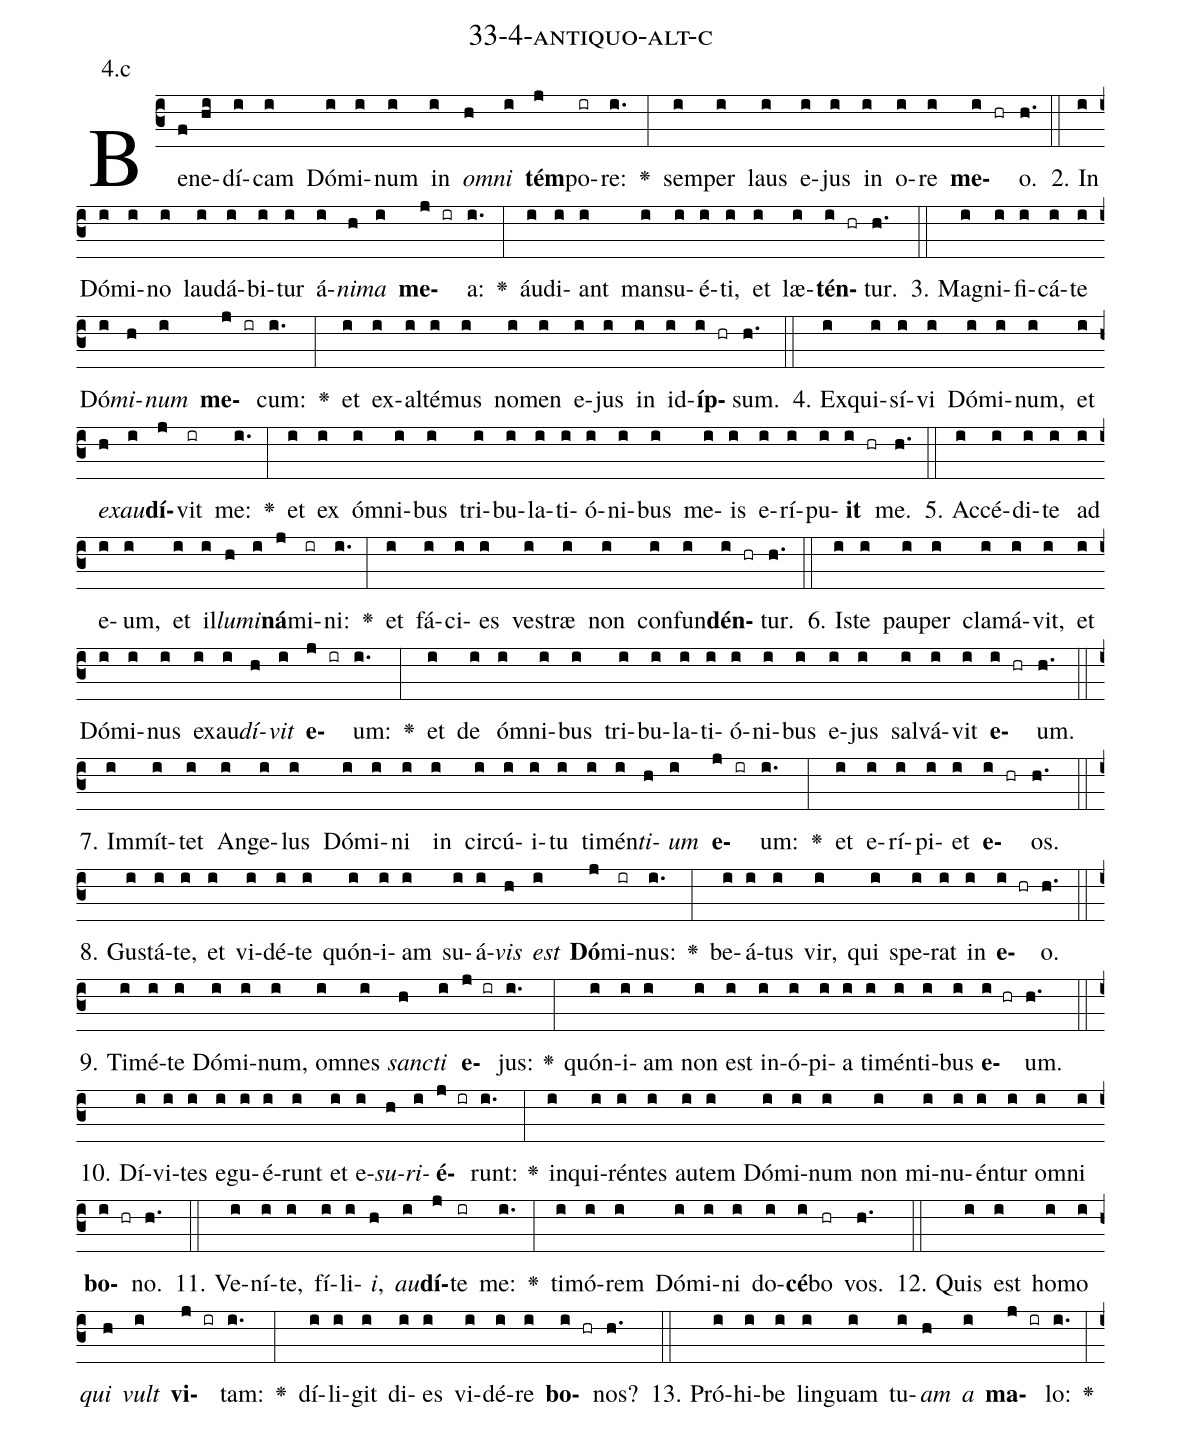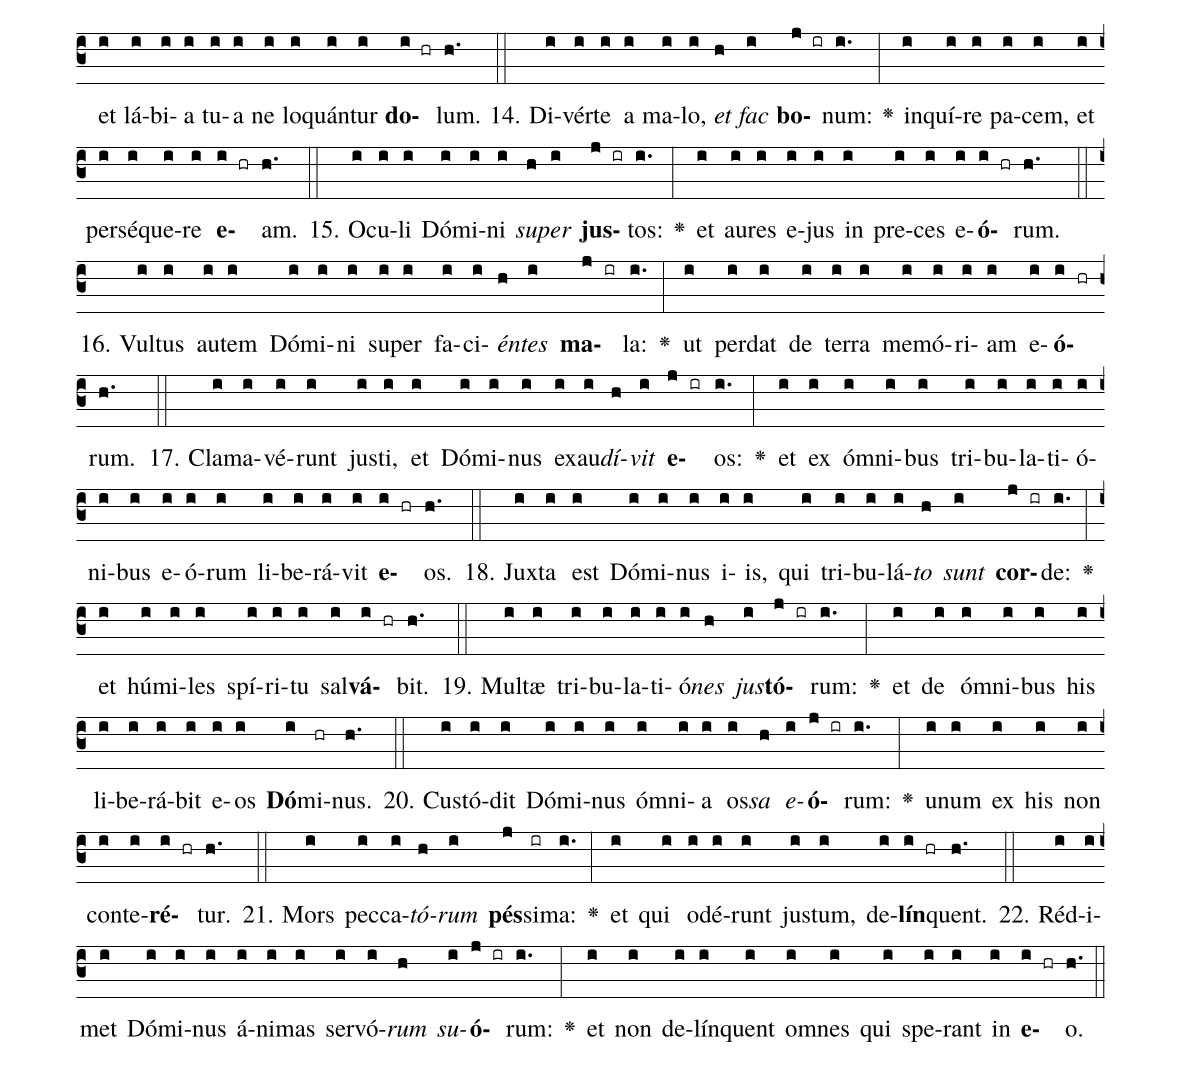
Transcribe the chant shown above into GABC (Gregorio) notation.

name: 33-4-antiquo-alt-c;
annotation: 4.c;
%%
(c3)Be(f)ne(hi)dí(i)cam(i) Dó(i)mi(i)num(i) in(i) <i>om</i>(h)<i>ni</i>(i) <b>tém</b>(j)po(ir)re:(i.) <v>\greheightstar</v>(:) sem(i)per(i) laus(i) e(i)jus(i) in(i) o(i)re(i) <b>me</b>(i hr)o.(h.) (::)
2. In(i) Dó(i)mi(i)no(i) lau(i)dá(i)bi(i)tur(i) á(i)<i>ni</i>(h)<i>ma</i>(i) <b>me</b>(j ir)a:(i.) <v>\greheightstar</v>(:) áu(i)di(i)ant(i) man(i)su(i)é(i)ti,(i) et(i) læ(i)<b>tén</b>(i hr)tur.(h.) (::)
3. Ma(i)gni(i)fi(i)cá(i)te(i) Dó(i)<i>mi</i>(h)<i>num</i>(i) <b>me</b>(j ir)cum:(i.) <v>\greheightstar</v>(:) et(i) ex(i)al(i)té(i)mus(i) no(i)men(i) e(i)jus(i) in(i) id(i)<b>íp</b>(i hr)sum.(h.) (::)
4. Ex(i)qui(i)sí(i)vi(i) Dó(i)mi(i)num,(i) et(i) <i>ex</i>(h)<i>au</i>(i)<b>dí</b>(j)vit(ir) me:(i.) <v>\greheightstar</v>(:) et(i) ex(i) óm(i)ni(i)bus(i) tri(i)bu(i)la(i)ti(i)ó(i)ni(i)bus(i) me(i)is(i) e(i)rí(i)pu(i)<b>it</b>(i hr) me.(h.) (::)
5. Ac(i)cé(i)di(i)te(i) ad(i) e(i)um,(i) et(i) il(i)<i>lu</i>(h)<i>mi</i>(i)<b>ná</b>(j)mi(ir)ni:(i.) <v>\greheightstar</v>(:) et(i) fá(i)ci(i)es(i) ves(i)træ(i) non(i) con(i)fun(i)<b>dén</b>(i hr)tur.(h.) (::)
6. Is(i)te(i) pau(i)per(i) cla(i)má(i)vit,(i) et(i) Dó(i)mi(i)nus(i) ex(i)au(i)<i>dí</i>(h)<i>vit</i>(i) <b>e</b>(j ir)um:(i.) <v>\greheightstar</v>(:) et(i) de(i) óm(i)ni(i)bus(i) tri(i)bu(i)la(i)ti(i)ó(i)ni(i)bus(i) e(i)jus(i) sal(i)vá(i)vit(i) <b>e</b>(i hr)um.(h.) (::)
7. Im(i)mít(i)tet(i) An(i)ge(i)lus(i) Dó(i)mi(i)ni(i) in(i) cir(i)cú(i)i(i)tu(i) ti(i)mén(i)<i>ti</i>(h)<i>um</i>(i) <b>e</b>(j ir)um:(i.) <v>\greheightstar</v>(:) et(i) e(i)rí(i)pi(i)et(i) <b>e</b>(i hr)os.(h.) (::)
8. Gus(i)tá(i)te,(i) et(i) vi(i)dé(i)te(i) quón(i)i(i)am(i) su(i)á(i)<i>vis</i>(h) <i>est</i>(i) <b>Dó</b>(j)mi(ir)nus:(i.) <v>\greheightstar</v>(:) be(i)á(i)tus(i) vir,(i) qui(i) spe(i)rat(i) in(i) <b>e</b>(i hr)o.(h.) (::)
9. Ti(i)mé(i)te(i) Dó(i)mi(i)num,(i) om(i)nes(i) <i>sanc</i>(h)<i>ti</i>(i) <b>e</b>(j ir)jus:(i.) <v>\greheightstar</v>(:) quón(i)i(i)am(i) non(i) est(i) in(i)ó(i)pi(i)a(i) ti(i)mén(i)ti(i)bus(i) <b>e</b>(i hr)um.(h.) (::)
10. Dí(i)vi(i)tes(i) e(i)gu(i)é(i)runt(i) et(i) e(i)<i>su</i>(h)<i>ri</i>(i)<b>é</b>(j ir)runt:(i.) <v>\greheightstar</v>(:) in(i)qui(i)rén(i)tes(i) au(i)tem(i) Dó(i)mi(i)num(i) non(i) mi(i)nu(i)én(i)tur(i) om(i)ni(i) <b>bo</b>(i hr)no.(h.) (::)
11. Ve(i)ní(i)te,(i) fí(i)li(i)<i>i</i>,(h) <i>au</i>(i)<b>dí</b>(j)te(ir) me:(i.) <v>\greheightstar</v>(:) ti(i)mó(i)rem(i) Dó(i)mi(i)ni(i) do(i)<b>cé</b>(i)bo(hr) vos.(h.) (::)
12. Quis(i) est(i) ho(i)mo(i) <i>qui</i>(h) <i>vult</i>(i) <b>vi</b>(j ir)tam:(i.) <v>\greheightstar</v>(:) dí(i)li(i)git(i) di(i)es(i) vi(i)dé(i)re(i) <b>bo</b>(i hr)nos?(h.) (::)
13. Pró(i)hi(i)be(i) lin(i)guam(i) tu(i)<i>am</i>(h) <i>a</i>(i) <b>ma</b>(j ir)lo:(i.) <v>\greheightstar</v>(:) et(i) lá(i)bi(i)a(i) tu(i)a(i) ne(i) lo(i)quán(i)tur(i) <b>do</b>(i hr)lum.(h.) (::)
14. Di(i)vér(i)te(i) a(i) ma(i)lo,(i) <i>et</i>(h) <i>fac</i>(i) <b>bo</b>(j ir)num:(i.) <v>\greheightstar</v>(:) in(i)quí(i)re(i) pa(i)cem,(i) et(i) per(i)sé(i)que(i)re(i) <b>e</b>(i hr)am.(h.) (::)
15. O(i)cu(i)li(i) Dó(i)mi(i)ni(i) <i>su</i>(h)<i>per</i>(i) <b>jus</b>(j ir)tos:(i.) <v>\greheightstar</v>(:) et(i) au(i)res(i) e(i)jus(i) in(i) pre(i)ces(i) e(i)<b>ó</b>(i hr)rum.(h.) (::)
16. Vul(i)tus(i) au(i)tem(i) Dó(i)mi(i)ni(i) su(i)per(i) fa(i)ci(i)<i>én</i>(h)<i>tes</i>(i) <b>ma</b>(j ir)la:(i.) <v>\greheightstar</v>(:) ut(i) per(i)dat(i) de(i) ter(i)ra(i) me(i)mó(i)ri(i)am(i) e(i)<b>ó</b>(i hr)rum.(h.) (::)
17. Cla(i)ma(i)vé(i)runt(i) jus(i)ti,(i) et(i) Dó(i)mi(i)nus(i) ex(i)au(i)<i>dí</i>(h)<i>vit</i>(i) <b>e</b>(j ir)os:(i.) <v>\greheightstar</v>(:) et(i) ex(i) óm(i)ni(i)bus(i) tri(i)bu(i)la(i)ti(i)ó(i)ni(i)bus(i) e(i)ó(i)rum(i) li(i)be(i)rá(i)vit(i) <b>e</b>(i hr)os.(h.) (::)
18. Jux(i)ta(i) est(i) Dó(i)mi(i)nus(i) i(i)is,(i) qui(i) tri(i)bu(i)lá(i)<i>to</i>(h) <i>sunt</i>(i) <b>cor</b>(j ir)de:(i.) <v>\greheightstar</v>(:) et(i) hú(i)mi(i)les(i) spí(i)ri(i)tu(i) sal(i)<b>vá</b>(i hr)bit.(h.) (::)
19. Mul(i)tæ(i) tri(i)bu(i)la(i)ti(i)ó(i)<i>nes</i>(h) <i>jus</i>(i)<b>tó</b>(j ir)rum:(i.) <v>\greheightstar</v>(:) et(i) de(i) óm(i)ni(i)bus(i) his(i) li(i)be(i)rá(i)bit(i) e(i)os(i) <b>Dó</b>(i)mi(hr)nus.(h.) (::)
20. Cus(i)tó(i)dit(i) Dó(i)mi(i)nus(i) óm(i)ni(i)a(i) os(i)<i>sa</i>(h) <i>e</i>(i)<b>ó</b>(j ir)rum:(i.) <v>\greheightstar</v>(:) u(i)num(i) ex(i) his(i) non(i) con(i)te(i)<b>ré</b>(i hr)tur.(h.) (::)
21. Mors(i) pec(i)ca(i)<i>tó</i>(h)<i>rum</i>(i) <b>pés</b>(j)si(ir)ma:(i.) <v>\greheightstar</v>(:) et(i) qui(i) o(i)dé(i)runt(i) jus(i)tum,(i) de(i)<b>lín</b>(i hr)quent.(h.) (::)
22. Réd(i)i(i)met(i) Dó(i)mi(i)nus(i) á(i)ni(i)mas(i) ser(i)vó(i)<i>rum</i>(h) <i>su</i>(i)<b>ó</b>(j ir)rum:(i.) <v>\greheightstar</v>(:) et(i) non(i) de(i)lín(i)quent(i) om(i)nes(i) qui(i) spe(i)rant(i) in(i) <b>e</b>(i hr)o.(h.) (::)
